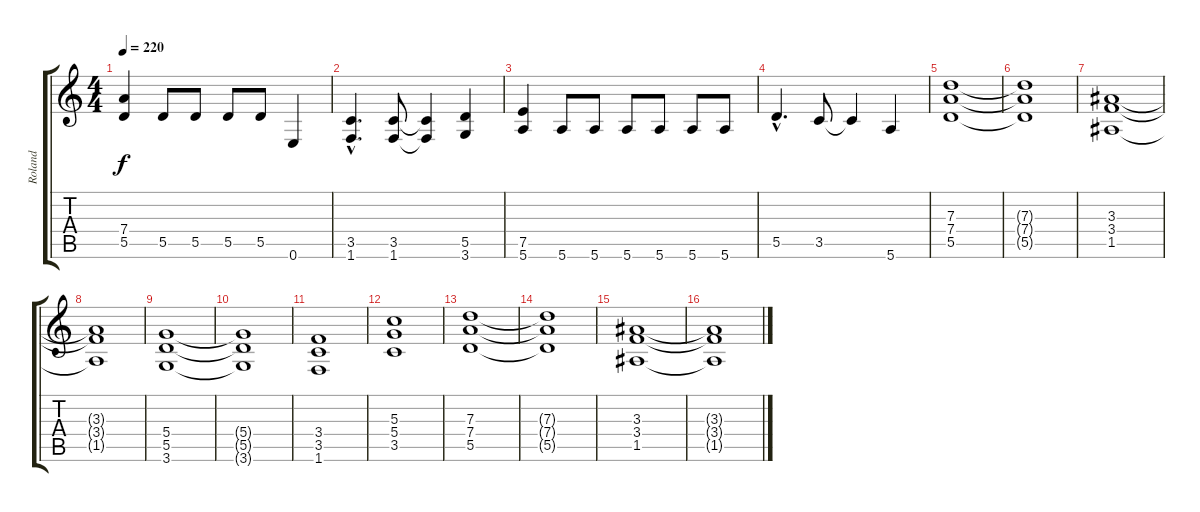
\track ("Roland" "Roland") {instrument distortionguitar}
\staff {score tabs}
\tuning (E4 B3 G3 D3 A2 E2) {hide}
\ts (4 4)
\tempo 220
\clef g2
\ks c
(7.4 5.5).4{dy f} 5.5.8 5.5.8 5.5.8 5.5.8 0.6.4 |
(3.5{hac} 1.6{hac}).4{d} (3.5 1.6).8 (3.5{t} 1.6{t}).4 (5.5 3.6).4 |
(7.5 5.6).4 5.6.8 5.6.8 5.6.8 5.6.8 5.6.8 5.6.8 |
5.5{hac}.4{d} 3.5.8 3.5{t}.4 5.6.4 |
(7.3 7.4 5.5).1{volume 13} |
(7.3{t} 7.4{t} 5.5{t}).1 |
(3.3 3.4 1.5).1 |
(3.3{t} 3.4{t} 1.5{t}).1 |
(5.4 5.5 3.6).1 |
(5.4{t} 5.5{t} 3.6{t}).1 |
(3.4 3.5 1.6).1 |
(5.3 5.4 3.5).1 |
(7.3 7.4 5.5).1{volume 13} |
(7.3{t} 7.4{t} 5.5{t}).1 |
(3.3 3.4 1.5).1 |
(3.3{t} 3.4{t} 1.5{t}).1
